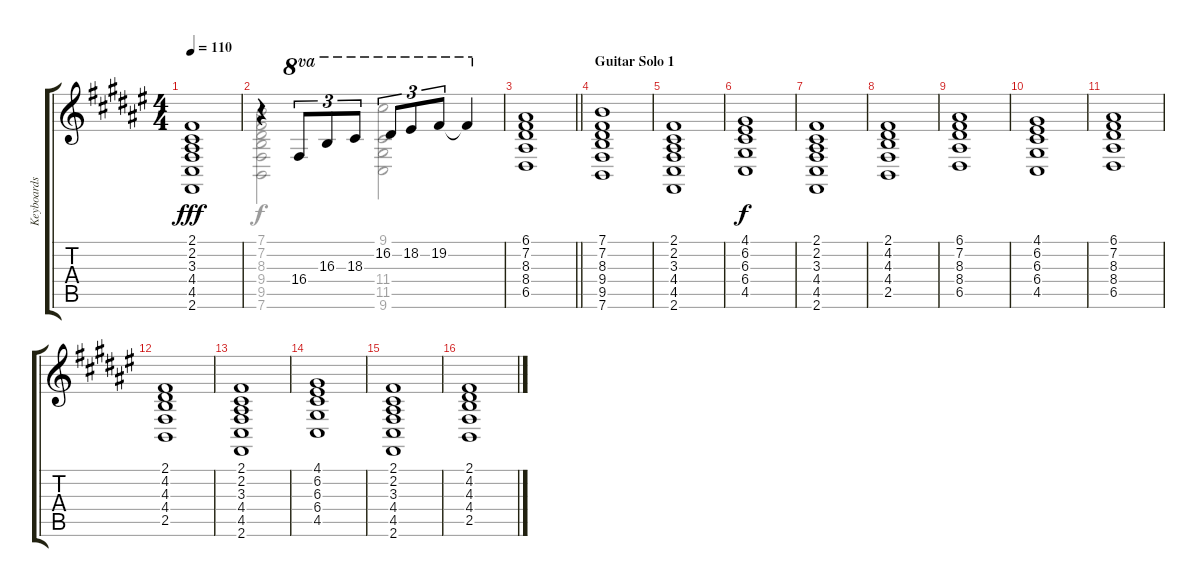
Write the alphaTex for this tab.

\track ("Keyboards" "Keyboards") {instrument stringensemble1}
\staff {score tabs}
\tuning (E4 B3 G3 D3 A2 E2) {hide}
\voice
\ts (4 4)
\tempo 110
\clef g2
\ks d#minor
(2.1 2.2 3.3 4.4 4.5 2.6).1{dy fff} |
\ks f#
r.4 16.4.8{tu (3 2) ot 8va} 16.3.8{tu (3 2) ot 8va} 18.3.8{tu (3 2) ot 8va} 16.2.8{tu (3 2) ot 8va} 18.2.8{tu (3 2) ot 8va} 19.2.8{tu (3 2) ot 8va} 19.2{t}.4{ot 8va} |
\barLineRight lightlight
\ks d#minor
(6.1 7.2 8.3 8.4 6.5).1 |
\section ("" "Guitar Solo 1")
(7.1 7.2 8.3 9.4 9.5 7.6).1 |
(2.1 2.2 3.3 4.4 4.5 2.6).1 |
\ks f#
(4.1 6.2 6.3 6.4 4.5).1{dy f} |
\ks d#minor
(2.1 2.2 3.3 4.4 4.5 2.6).1 |
(2.1 4.2 4.3 4.4 2.5).1 |
\ks f#
(6.1 7.2 8.3 8.4 6.5).1 |
\ks d#minor
(4.1 6.2 6.3 6.4 4.5).1 |
(6.1 7.2 8.3 8.4 6.5).1 |
\ks f#
(2.1 4.2 4.3 4.4 2.5).1 |
\ks d#minor
(2.1 2.2 3.3 4.4 4.5 2.6).1 |
(4.1 6.2 6.3 6.4 4.5).1 |
\ks f#
(2.1 2.2 3.3 4.4 4.5 2.6).1 |
\ks d#minor
(2.1 4.2 4.3 4.4 2.5).1
\voice
\clef g2
\ottava regular
\simile none
\ks d#minor
|
\ks f#
(7.1 7.2 8.3 9.4 9.5 7.6).2 (9.1 11.4 11.5 9.6).2 |
\barLineRight lightlight
\ks d#minor
|
|
|
\ks f#
|
\ks d#minor
|
|
\ks f#
|
\ks d#minor
|
|
\ks f#
|
\ks d#minor
|
|
\ks f#
|
\ks d#minor
